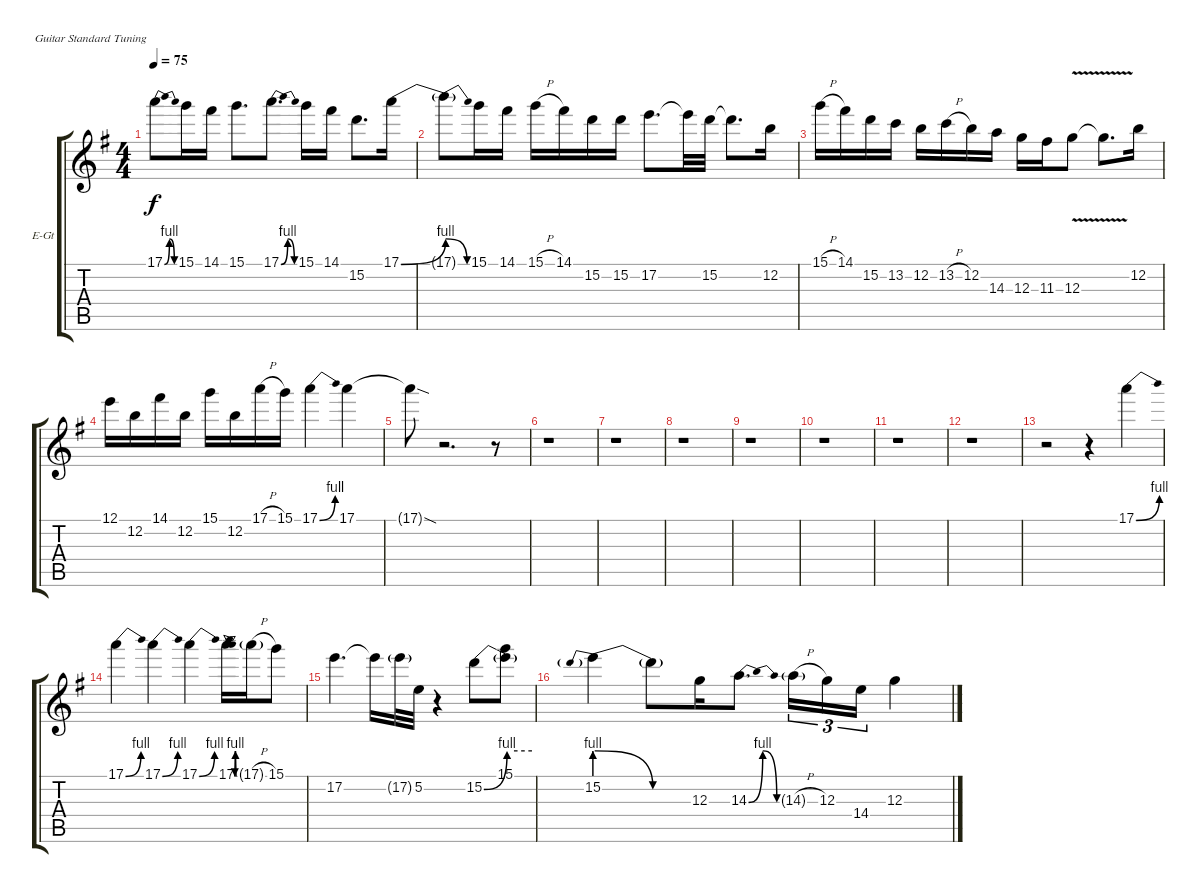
\bracketExtendMode groupsimilarinstruments
\firstSystemTrackNameOrientation horizontal
\otherSystemsTrackNameOrientation horizontal
\track ("Janick Lead" "E-Gt") {instrument distortionguitar}
\staff {score tabs}
\tuning (E4 B3 G3 D3 A2 E2)
\ts (4 4)
\tempo 75
\clef g2
\scale
0.333333
\ks eminor
17.1{be (bendrelease 0 0 30 4 30 4 60 0)}.8{dy f} 15.1.16 14.1.16 15.1.8{d} 17.1{be (bendrelease 0 0 30 4 30 4 60 0)}.8{d} 15.1.16 14.1.16 15.2.8{d} 17.1{be (bend 0 0 60 4)}.16 |
\scale
0.333333 17.1{be (release 0 4 60 0) t}.8 15.1.16 14.1.16 15.1{h}.16 14.1.16 15.2.16 15.2.16 17.2.8{d} 17.2{t}.32 15.2.32 15.2{t}.8{d} 12.2.16 |
\scale
0.333333 15.1{h}.16 14.1.16 15.2.16 13.2.16 12.2.16 13.2{h}.16 12.2.16 14.3.16 12.3.16 11.3.16 12.3{v}.8 12.3{v t}.8{d} 12.2.16 |
\scale
0.333333 12.1.16 12.2.16 14.1.16 12.2.16 15.1.16 12.2.16 17.1{h}.16 15.1.16 17.1{be (bend 0 0 60 4)}.4 17.1.4 |
\scale
0.333333 17.1{sod t}.8 r.2{d} r.8 |
\scale
0.333333 r.1 |
\scale
0.333333 r.1 |
\scale
0.333333 r.1 |
\scale
0.333333 r.1 |
\scale
0.333333 r.1 |
\scale
0.333333 r.1 |
\scale
0.333333 r.1 |
\scale
0.333333 r.2 r.4 17.1{be (bend 0 0 60 4)}.4 |
\scale
0.333333 17.1{be (bend 0 0 60 4)}.4 17.1{be (bend 0 0 60 4)}.4 17.1{be (bend 0 0 60 4)}.4 17.1{be (bendrelease 0 0 30 4 30 4 60 0)}.16 17.1{h g}.16 15.1.8 |
\scale
0.333333 17.2.4{d} 17.2{t}.16 17.2{g}.32 5.2.32 r.4 15.2{be (bend 0 0 60 4)}.8 (15.1 15.2{be (hold 0 4 60 4) t}).8 |
\scale
0.333333 15.2{be (prebendrelease 0 4 60 0)}.4 15.2{be (hold 0 0 60 0) t}.8 12.3.16 14.3{be (bendrelease 0 0 30 4 30 4 60 0)}.8{d} 14.3{h g}.16{tu (3 2)} 12.3.16{tu (3 2)} 14.4.16{tu (3 2)} 12.3.4
